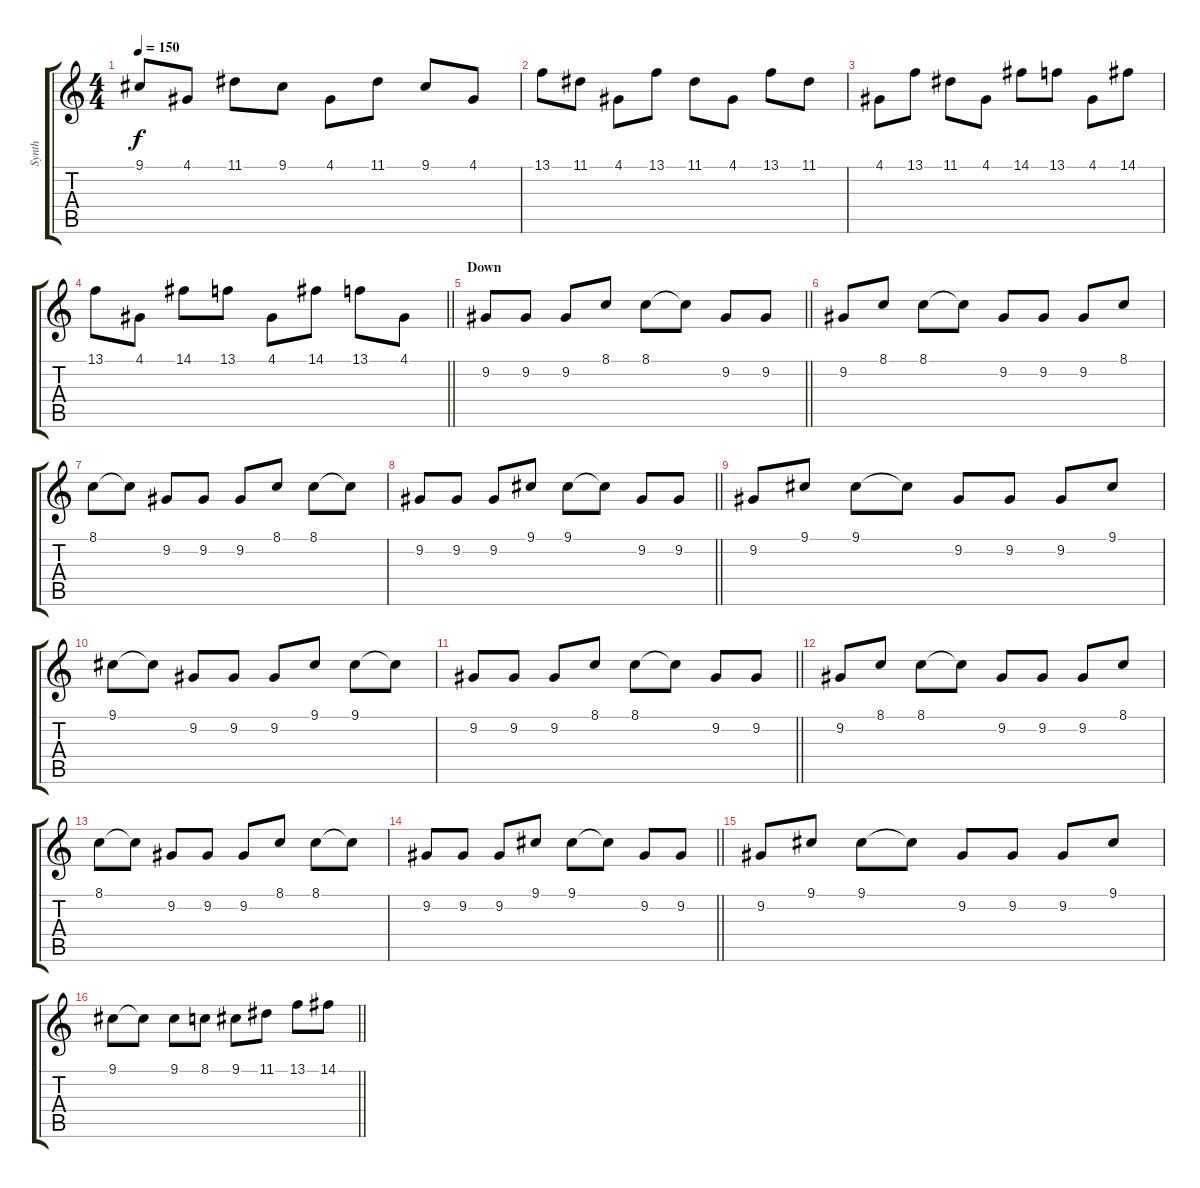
\track ("Synth" "Synth") {instrument synthstrings2}
\staff {score tabs}
\tuning (E4 B3 G3 D3 A2 E2) {hide}
\ts (4 4)
\tempo 150
\clef g2
\ks c
9.1.8{dy f} 4.1.8 11.1.8 9.1.8 4.1.8 11.1.8 9.1.8 4.1.8 |
13.1.8 11.1.8 4.1.8 13.1.8 11.1.8 4.1.8 13.1.8 11.1.8 |
4.1.8 13.1.8 11.1.8 4.1.8 14.1.8 13.1.8 4.1.8 14.1.8 |
\barLineRight lightlight
13.1.8 4.1.8 14.1.8 13.1.8 4.1.8 14.1.8 13.1.8 4.1.8 |
\section ("" "Down")
\barLineRight lightlight
9.2.8 9.2.8 9.2.8 8.1.8 8.1.8 8.1{t}.8 9.2.8 9.2.8 |
9.2.8 8.1.8 8.1.8 8.1{t}.8 9.2.8 9.2.8 9.2.8 8.1.8 |
8.1.8 8.1{t}.8 9.2.8 9.2.8 9.2.8 8.1.8 8.1.8 8.1{t}.8 |
\barLineRight lightlight
9.2.8 9.2.8 9.2.8 9.1.8 9.1.8 9.1{t}.8 9.2.8 9.2.8 |
9.2.8 9.1.8 9.1.8 9.1{t}.8 9.2.8 9.2.8 9.2.8 9.1.8 |
9.1.8 9.1{t}.8 9.2.8 9.2.8 9.2.8 9.1.8 9.1.8 9.1{t}.8 |
\barLineRight lightlight
9.2.8 9.2.8 9.2.8 8.1.8 8.1.8 8.1{t}.8 9.2.8 9.2.8 |
9.2.8 8.1.8 8.1.8 8.1{t}.8 9.2.8 9.2.8 9.2.8 8.1.8 |
8.1.8 8.1{t}.8 9.2.8 9.2.8 9.2.8 8.1.8 8.1.8 8.1{t}.8 |
\barLineRight lightlight
9.2.8 9.2.8 9.2.8 9.1.8 9.1.8 9.1{t}.8 9.2.8 9.2.8 |
9.2.8 9.1.8 9.1.8 9.1{t}.8 9.2.8 9.2.8 9.2.8 9.1.8 |
\barLineRight lightlight
9.1.8 9.1{t}.8 9.1.8 8.1.8 9.1.8 11.1.8 13.1.8 14.1.8
